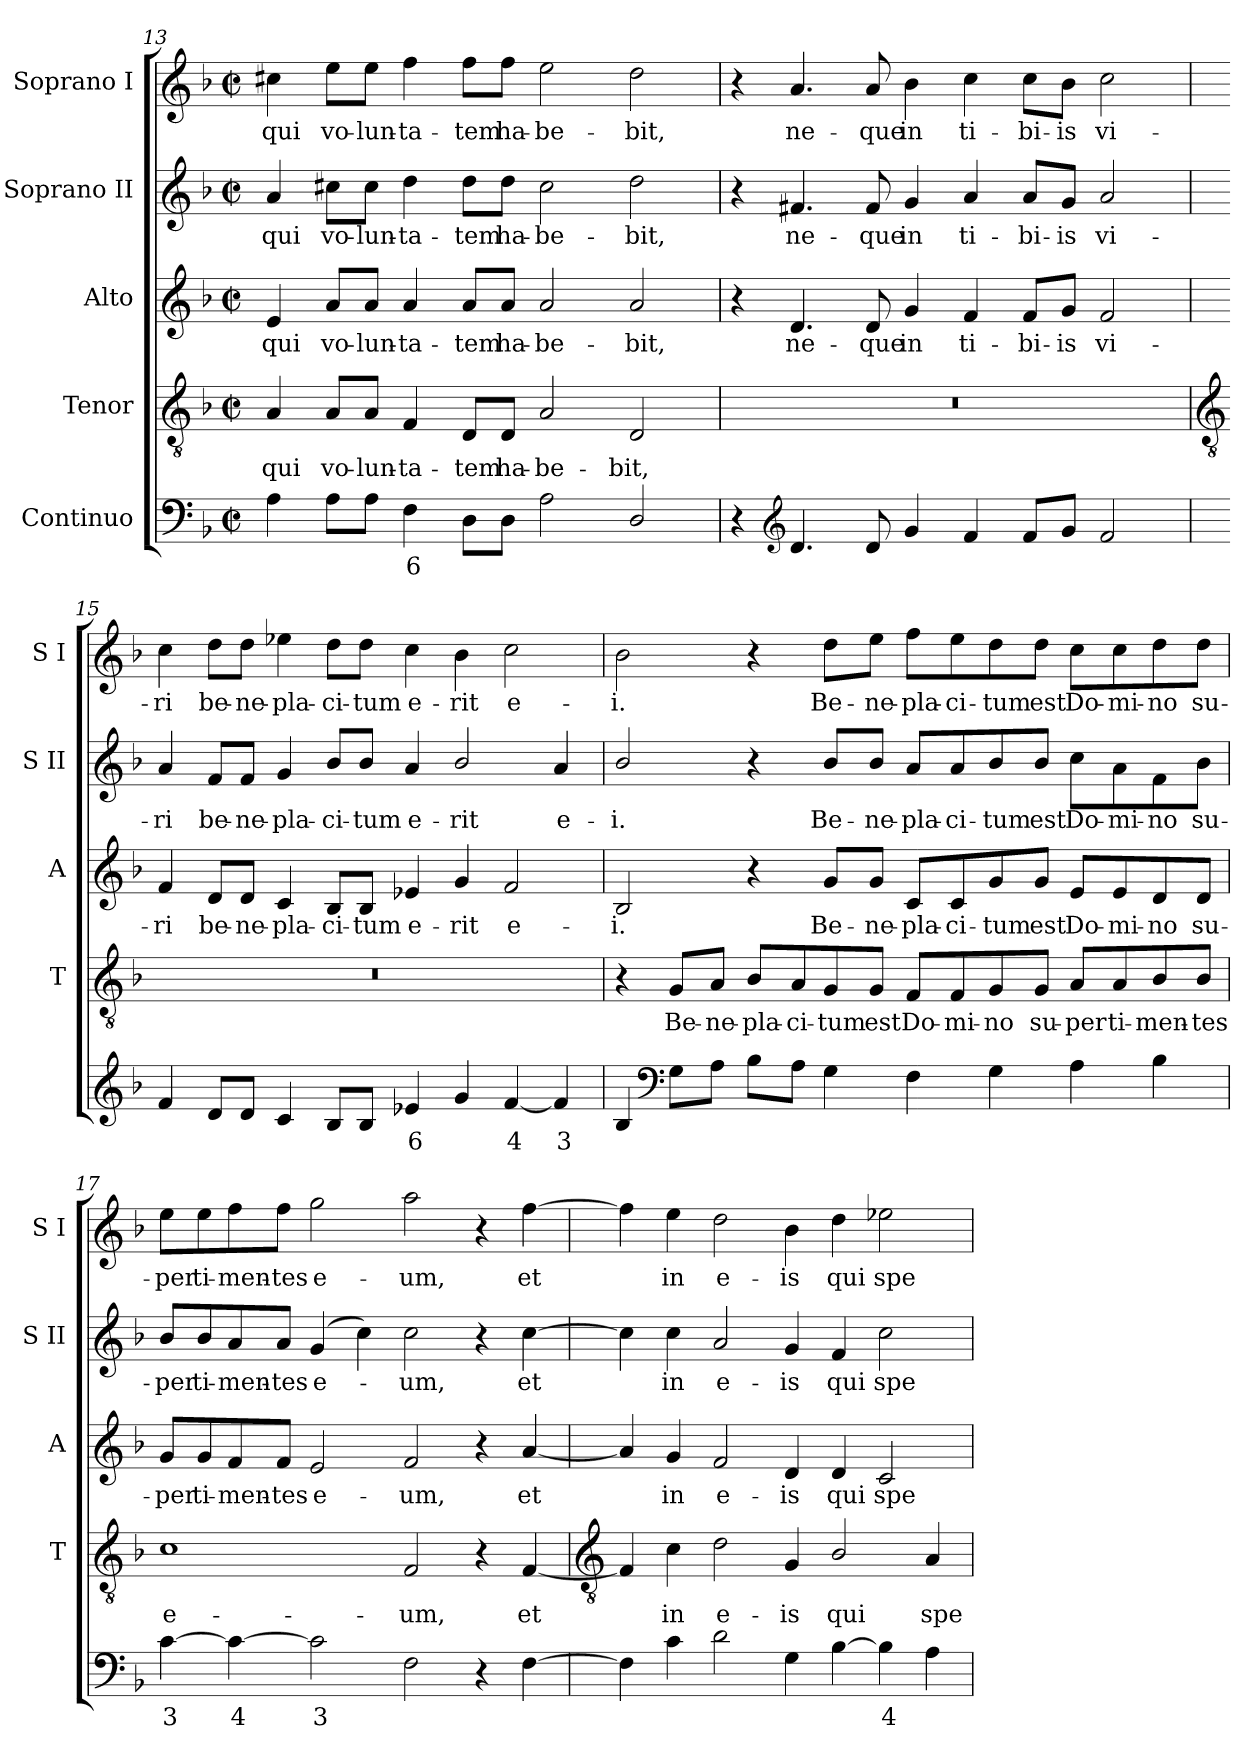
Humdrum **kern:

**kern	**text	**kern	**text	**kern	**text	**kern	**text	**kern	**text
*part5	*part5	*part4	*part4	*part3	*part3	*part2	*part2	*part1	*part1
*staff5	*staff5	*staff4	*staff4	*staff3	*staff3	*staff2	*staff2	*staff1	*staff1
*I"Continuo	*	*I"Tenor	*	*I"Alto	*	*I"Soprano II	*	*I"Soprano I	*
*	*	*I'T	*	*I'A	*	*I'S II	*	*I'S I	*
*clefF4	*	*clefGv2	*	*clefG2	*	*clefG2	*	*clefG2	*
*k[b-]	*	*k[b-]	*	*k[b-]	*	*k[b-]	*	*k[b-]	*
*F:	*	*F:	*	*F:	*	*F:	*	*F:	*
*M4/2	*	*M4/2	*	*M4/2	*	*M4/2	*	*M4/2	*
*met(c|)	*	*met(c|)	*	*met(c|)	*	*met(c|)	*	*met(c|)	*
=13	=13	=13	=13	=13	=13	=13	=13	=13	=13
!	!	!	!LO:LY:b	!	!LO:LY:b	!	!LO:LY:b	!	!LO:LY:b
4A	.	4A	-qui	4e	-qui	4a	-qui	4cc#X	-qui
!	!	!	!LO:LY:b	!	!LO:LY:b	!	!LO:LY:b	!	!LO:LY:b
8AL	.	8A/L	vo-	8a/L	vo-	8cc#X\L	vo-	8ee\L	vo-
!	!	!	!LO:LY:b	!	!LO:LY:b	!	!LO:LY:b	!	!LO:LY:b
8AJ	.	8A/J	-lun-	8a/J	-lun-	8cc#\J	-lun-	8ee\J	-lun-
!	!LO:LY:b	!	!LO:LY:b	!	!LO:LY:b	!	!LO:LY:b	!	!LO:LY:b
4F	6	4F	-ta-	4a	-ta-	4dd	-ta-	4ff	-ta-
!	!	!	!LO:LY:b	!	!LO:LY:b	!	!LO:LY:b	!	!LO:LY:b
8DL	.	8D/L	-tem	8a/L	-tem	8dd\L	-tem	8ff\L	-tem
!	!	!	!LO:LY:b	!	!LO:LY:b	!	!LO:LY:b	!	!LO:LY:b
8DJ	.	8D/J	ha-	8a/J	ha-	8dd\J	ha-	8ff\J	ha-
!	!	!	!LO:LY:b	!	!LO:LY:b	!	!LO:LY:b	!	!LO:LY:b
2A	.	2A	-be-	2a	-be-	2cc#	-be-	2ee	-be-
!	!	!	!LO:LY:b	!	!LO:LY:b	!	!LO:LY:b	!	!LO:LY:b
2D/	.	2D	-bit,	2a	-bit,	2dd	-bit,	2dd	-bit,
=14	=14	=14	=14	=14	=14	=14	=14	=14	=14
4r	.	0r	.	4r	.	4r	.	4r	.
*clefG2	*	*	*	*	*	*	*	*	*
!	!	!	!	!	!LO:LY:b	!	!LO:LY:b	!	!LO:LY:b
4.d	.	.	.	4.d	ne-	4.f#X	ne-	4.a	ne-
!	!	!	!	!	!LO:LY:b	!	!LO:LY:b	!	!LO:LY:b
8d	.	.	.	8d	-que	8f#	-que	8a	-que
!	!	!	!	!	!LO:LY:b	!	!LO:LY:b	!	!LO:LY:b
4g	.	.	.	4g	in	4g	in	4b-	in
!	!	!	!	!	!LO:LY:b	!	!LO:LY:b	!	!LO:LY:b
4f	.	.	.	4f	ti-	4a	ti-	4cc	ti-
!	!	!	!	!	!LO:LY:b	!	!LO:LY:b	!	!LO:LY:b
8fL	.	.	.	8f/L	-bi-	8a/L	-bi-	8cc\L	-bi-
!	!	!	!	!	!LO:LY:b	!	!LO:LY:b	!	!LO:LY:b
8gJ	.	.	.	8g/J	-is	8g/J	-is	8b-\J	-is
!	!	!	!	!	!LO:LY:b	!	!LO:LY:b	!	!LO:LY:b
2f	.	.	.	2f	vi-	2a	vi-	2cc	vi-
!!LO:LB:g=z
=15	=15	=15	=15	=15	=15	=15	=15	=15	=15
*	*	*clefGv2	*	*	*	*	*	*	*
!	!	!	!	!	!LO:LY:b	!	!LO:LY:b	!	!LO:LY:b
4f	.	0r	.	4f	-ri	4a	-ri	4cc	-ri
!	!	!	!	!	!LO:LY:b	!	!LO:LY:b	!	!LO:LY:b
8dL	.	.	.	8d/L	be-	8f/L	be-	8dd\L	be-
!	!	!	!	!	!LO:LY:b	!	!LO:LY:b	!	!LO:LY:b
8dJ	.	.	.	8d/J	-ne-	8f/J	-ne-	8dd\J	-ne-
!	!	!	!	!	!LO:LY:b	!	!LO:LY:b	!	!LO:LY:b
4c	.	.	.	4c	-pla-	4g	-pla-	4ee-X	-pla-
!	!	!	!	!	!LO:LY:b	!	!LO:LY:b	!	!LO:LY:b
8B-L	.	.	.	8B-/L	-ci-	8b-/L	-ci-	8dd\L	-ci-
!	!	!	!	!	!LO:LY:b	!	!LO:LY:b	!	!LO:LY:b
8B-J	.	.	.	8B-/J	-tum	8b-/J	-tum	8dd\J	-tum
!	!LO:LY:b	!	!	!	!LO:LY:b	!	!LO:LY:b	!	!LO:LY:b
4e-X	6	.	.	4e-X	e-	4a	e-	4cc	e-
!	!	!	!	!	!LO:LY:b	!	!LO:LY:b	!	!LO:LY:b
4g	.	.	.	4g	-rit	2b-/	-rit	4b-	-rit
!	!LO:LY:b	!	!	!	!LO:LY:b	!	!	!	!LO:LY:b
[4f	4	.	.	2f	e-	.	.	2cc	e-
!	!LO:LY:b	!	!	!	!	!	!LO:LY:b	!	!
4f]	3	.	.	.	.	4a	e-	.	.
=16	=16	=16	=16	=16	=16	=16	=16	=16	=16
!	!	!	!	!	!LO:LY:b	!	!LO:LY:b	!	!LO:LY:b
4B-	.	4r	.	2B-	-i.	2b-/	-i.	2b-	-i.
*clefF4	*	*	*	*	*	*	*	*	*
!	!	!	!LO:LY:b	!	!	!	!	!	!
8GL	.	8G/L	Be-	.	.	.	.	.	.
!	!	!	!LO:LY:b	!	!	!	!	!	!
8AJ	.	8A/J	-ne-	.	.	.	.	.	.
!	!	!	!LO:LY:b	!	!	!	!	!	!
8B-L	.	8B-/L	-pla-	4r	.	4r	.	4r	.
!	!	!	!LO:LY:b	!	!	!	!	!	!
8AJ	.	8A/	-ci-	.	.	.	.	.	.
!	!	!	!LO:LY:b	!	!LO:LY:b	!	!LO:LY:b	!	!LO:LY:b
4G	.	8G/	-tum	8g/L	Be-	8b-/L	Be-	8dd\L	Be-
!	!	!	!LO:LY:b	!	!LO:LY:b	!	!LO:LY:b	!	!LO:LY:b
.	.	8G/J	est	8g/J	-ne-	8b-/J	-ne-	8ee\J	-ne-
!	!	!	!LO:LY:b	!	!LO:LY:b	!	!LO:LY:b	!	!LO:LY:b
4F	.	8F/L	Do-	8c/L	-pla-	8a/L	-pla-	8ff\L	-pla-
!	!	!	!LO:LY:b	!	!LO:LY:b	!	!LO:LY:b	!	!LO:LY:b
.	.	8F/	-mi-	8c/	-ci-	8a/	-ci-	8ee\	-ci-
!	!	!	!LO:LY:b	!	!LO:LY:b	!	!LO:LY:b	!	!LO:LY:b
4G	.	8G/	-no	8g/	-tum	8b-/	-tum	8dd\	-tum
!	!	!	!LO:LY:b	!	!LO:LY:b	!	!LO:LY:b	!	!LO:LY:b
.	.	8G/J	su-	8g/J	est	8b-/J	est	8dd\J	est
!	!	!	!LO:LY:b	!	!LO:LY:b	!	!LO:LY:b	!	!LO:LY:b
4A	.	8A/L	-per	8e/L	Do-	8cc\L	Do-	8cc\L	Do-
!	!	!	!LO:LY:b	!	!LO:LY:b	!	!LO:LY:b	!	!LO:LY:b
.	.	8A/	ti-	8e/	-mi-	8a\	-mi-	8cc\	-mi-
!	!	!	!LO:LY:b	!	!LO:LY:b	!	!LO:LY:b	!	!LO:LY:b
4B-	.	8B-/	-men-	8d/	-no	8f\	-no	8dd\	-no
!	!	!	!LO:LY:b	!	!LO:LY:b	!	!LO:LY:b	!	!LO:LY:b
.	.	8B-/J	-tes	8d/J	su-	8b-\J	su-	8dd\J	su-
=17	=17	=17	=17	=17	=17	=17	=17	=17	=17
!	!LO:LY:b	!	!LO:LY:b	!	!LO:LY:b	!	!LO:LY:b	!	!LO:LY:b
[4c	3	1c	e-	8g/L	-per	8b-/L	-per	8ee\L	-per
!	!	!	!	!	!LO:LY:b	!	!LO:LY:b	!	!LO:LY:b
.	.	.	.	8g/	ti-	8b-/	ti-	8ee\	ti-
!	!LO:LY:b	!	!	!	!LO:LY:b	!	!LO:LY:b	!	!LO:LY:b
4c_	4	.	.	8f/	-men-	8a/	-men-	8ff\	-men-
!	!	!	!	!	!LO:LY:b	!	!LO:LY:b	!	!LO:LY:b
.	.	.	.	8f/J	-tes	8a/J	-tes	8ff\J	-tes
!	!LO:LY:b	!	!	!	!LO:LY:b	!	!LO:LY:b	!	!LO:LY:b
2c]	3	.	.	2e	e-	(4g	e-	2gg	e-
.	.	.	.	.	.	4cc)	.	.	.
!	!	!	!LO:LY:b	!	!LO:LY:b	!	!LO:LY:b	!	!LO:LY:b
2F	.	2F	-um,	2f	-um,	2cc	um,	2aa	-um,
4r	.	4r	.	4r	.	4r	.	4r	.
!	!	!	!LO:LY:b	!	!LO:LY:b	!	!LO:LY:b	!	!LO:LY:b
[4F	.	[4F	et	[4a	et	[4cc	et	[4ff	et
!!LO:LB:g=z
=18	=18	=18	=18	=18	=18	=18	=18	=18	=18
*	*	*clefGv2	*	*	*	*	*	*	*
4F]	.	4F]	.	4a]	.	4cc]	.	4ff]	.
!	!	!	!LO:LY:b	!	!LO:LY:b	!	!LO:LY:b	!	!LO:LY:b
4c	.	4c	in	4g	in	4cc	in	4ee	in
!	!	!	!LO:LY:b	!	!LO:LY:b	!	!LO:LY:b	!	!LO:LY:b
2d	.	2d	e-	2f	e-	2a	e-	2dd	e-
!	!	!	!LO:LY:b	!	!LO:LY:b	!	!LO:LY:b	!	!LO:LY:b
4G	.	4G	-is	4d	-is	4g	-is	4b-	-is
!	!	!	!LO:LY:b	!	!LO:LY:b	!	!LO:LY:b	!	!LO:LY:b
[4B-	.	2B-/	qui	4d	qui	4f	qui	4dd	qui
!	!LO:LY:b	!	!	!	!LO:LY:b	!	!LO:LY:b	!	!LO:LY:b
4B-]	4	.	.	2c	spe-	2cc	spe-	2ee-X	spe-
!	!	!	!LO:LY:b	!	!	!	!	!	!
4A	.	4A	spe-	.	.	.	.	.	.
=	=	=	=	=	=	=	=	=	=
*-	*-	*-	*-	*-	*-	*-	*-	*-	*-
